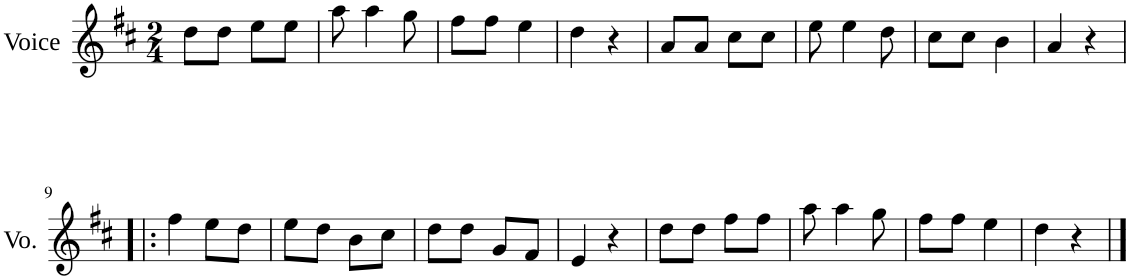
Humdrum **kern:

**kern
*part1
*staff1
*I"Voice
*I'Vo.
*clefG2
*k[f#c#]
*M2/4
=1
8dd\L
8dd\J
8ee\L
8ee\J
=2
8aa\
4aa\
8gg\
=3
8ff#\L
8ff#\J
4ee\
=4
4dd\
4r
=5
8a/L
8a/J
8cc#\L
8cc#\J
=6
8ee\
4ee\
8dd\
=7
8cc#\L
8cc#\J
4b\
=8
4a/
4r
!!LO:LB:g=z
=9!|:
4ff#\
8ee\L
8dd\J
=10
8ee\L
8dd\J
8b\L
8cc#\J
=11
8dd\L
8dd\J
8g/L
8f#/J
=12
4e/
4r
=13
8dd\L
8dd\J
8ff#\L
8ff#\J
=14
8aa\
4aa\
8gg\
=15
8ff#\L
8ff#\J
4ee\
=16
4dd\
4r
==
*-
